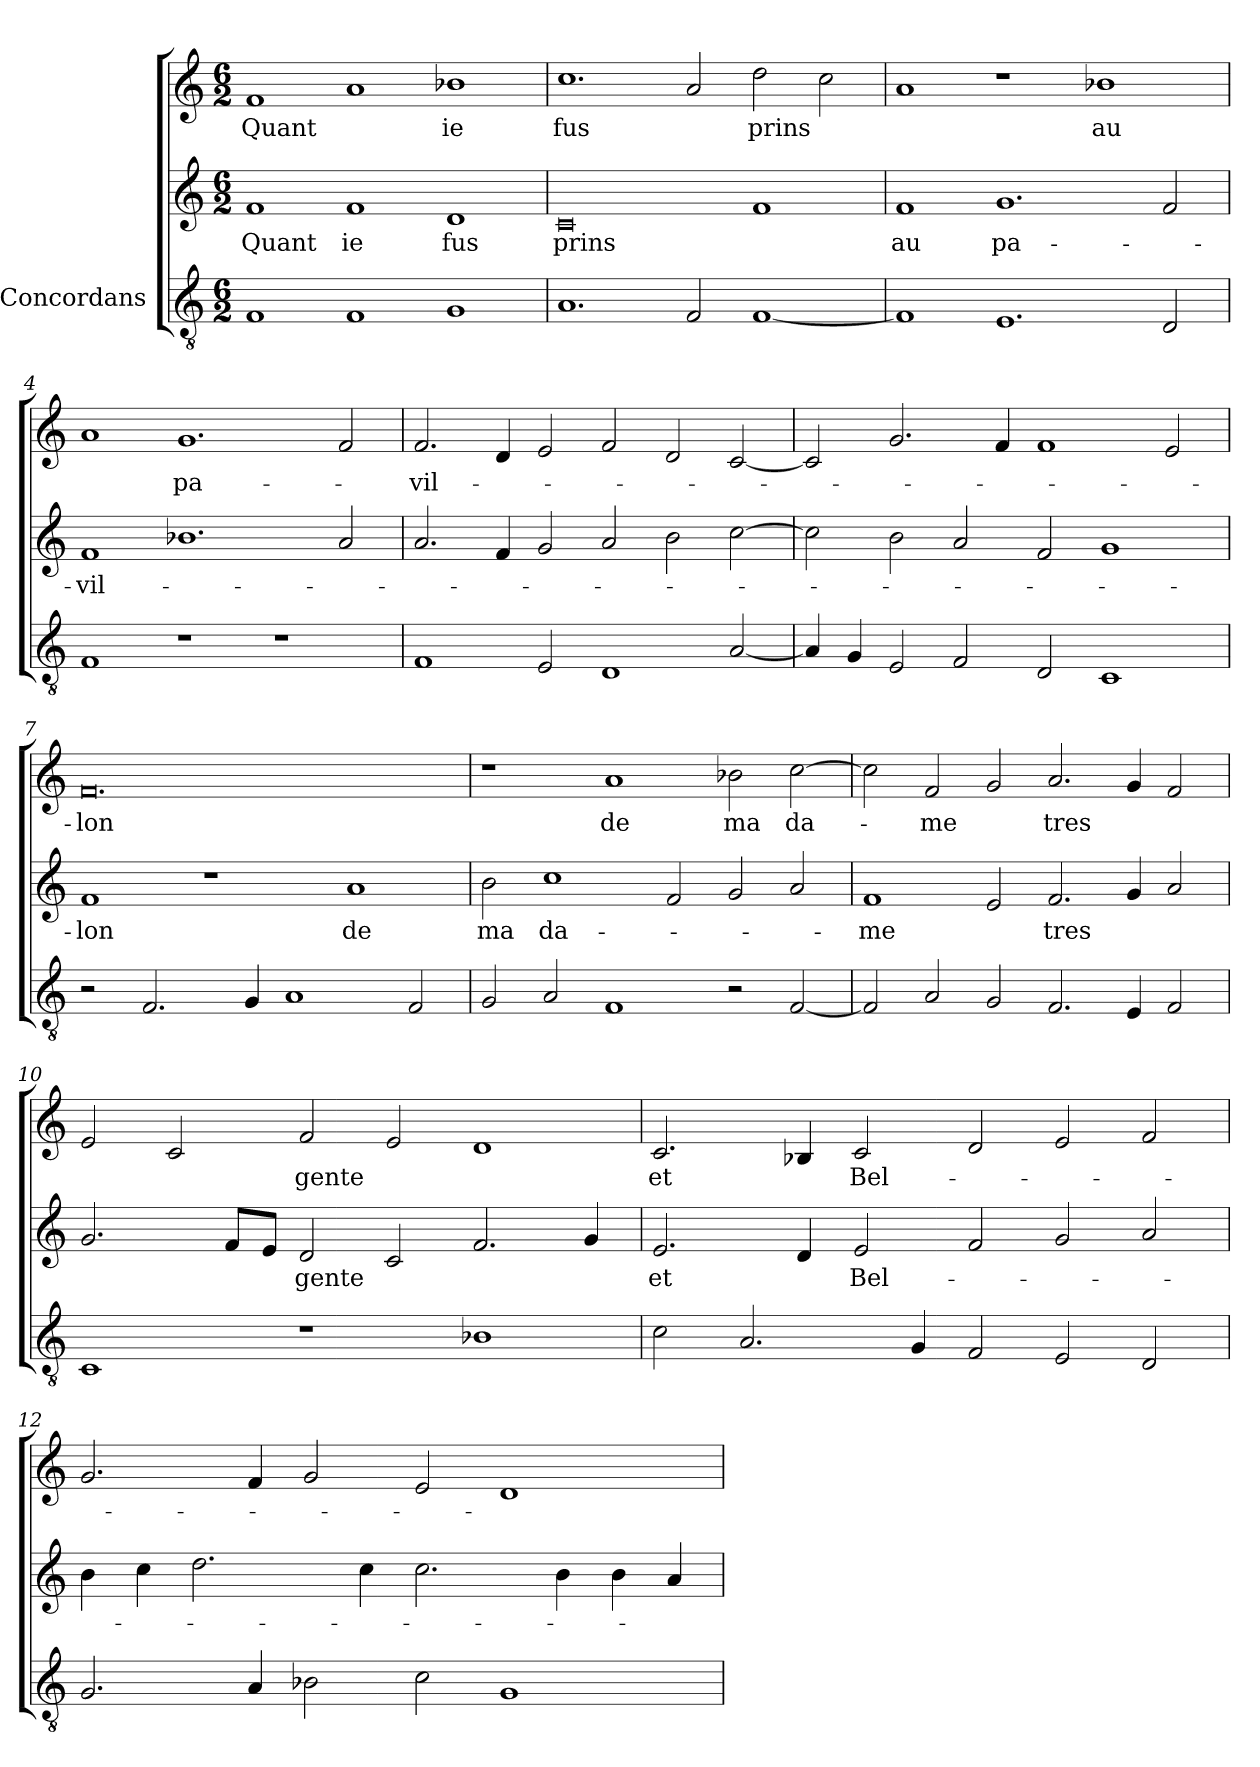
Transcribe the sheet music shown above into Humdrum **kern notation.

**kern	**kern	**text	**kern	**text
*part3	*part2	*part2	*part1	*part1
*staff3	*staff2	*staff2	*staff1	*staff1
*I"Concordans	*	*	*	*
*clefGv2	*clefG2	*	*clefG2	*
*M6/2	*M6/2	*	*M6/2	*
=1	=1	=1	=1	=1
1F	1f	-Quant	1f	-Quant
1F	1f	-ie	1a	.
1G	1d	-fus	1b-X	-ie
=2	=2	=2	=2	=2
1.A	0c	-prins	1.cc	-fus
2F	.	.	2a	.
[1F	1f	.	2dd	-prins
.	.	.	2cc	.
=3	=3	=3	=3	=3
1F]	1f	-au	1a	.
1.E	1.g	pa-	1r	.
.	.	.	1b-X	-au
2D	2f	.	.	.
=4	=4	=4	=4	=4
1F	1f	-vil-	1a	.
1r	1.b-X	.	1.g	pa-
1r	.	.	.	.
.	2a	.	2f	.
=5	=5	=5	=5	=5
1F	2.a	.	2.f	-vil-
.	4f	.	4d	.
2E	2g	.	2e	.
1D	2a	.	2f	.
.	2b	.	2d	.
[2A	[2cc	.	[2c	.
=6	=6	=6	=6	=6
4A]	2cc]	.	2c]	.
4G	.	.	.	.
2E	2b	.	2.g	.
2F	2a	.	.	.
.	.	.	4f	.
2D	2f	.	1f	.
1C	1g	.	.	.
.	.	.	2e	.
=7	=7	=7	=7	=7
2r	1f	-lon	0.f	-lon
2.F	.	.	.	.
.	1r	.	.	.
4G	.	.	.	.
1A	.	.	.	.
.	1a	-de	.	.
2F	.	.	.	.
=8	=8	=8	=8	=8
2G	2b	-ma	1r	.
2A	1cc	da-	.	.
1F	.	.	1a	-de
.	2f	.	.	.
2r	2g	.	2b-X	-ma
[2F	2a	.	[2cc	da-
=9	=9	=9	=9	=9
2F]	1f	-me	2cc]	.
2A	.	.	2f	-me
2G	2e	.	2g	.
2.F	2.f	-tres	2.a	-tres
4E	4g	.	4g	.
2F	2a	.	2f	.
=10	=10	=10	=10	=10
1C	2.g	.	2e	.
.	.	.	2c	.
.	8f/L	.	.	.
.	8e/J	.	.	.
1r	2d	-gente	2f	-gente
.	2c	.	2e	.
1B-X	2.f	.	1d	.
.	4g	.	.	.
=11	=11	=11	=11	=11
2c	2.e	-et	2.c	-et
2.A	.	.	.	.
.	4d	.	4B-X	.
.	2e	Bel-	2c	Bel-
4G	.	.	.	.
2F	2f	.	2d	.
2E	2g	.	2e	.
2D	2a	.	2f	.
=12	=12	=12	=12	=12
2.G	4b	.	2.g	.
.	4cc	.	.	.
.	2.dd	.	.	.
4A	.	.	4f	.
2B-X	.	.	2g	.
.	4cc	.	.	.
2c	2.cc	.	2e	.
1G	.	.	1d	.
.	4b	.	.	.
.	4b	.	.	.
.	4a	.	.	.
=	=	=	=	=
*-	*-	*-	*-	*-
